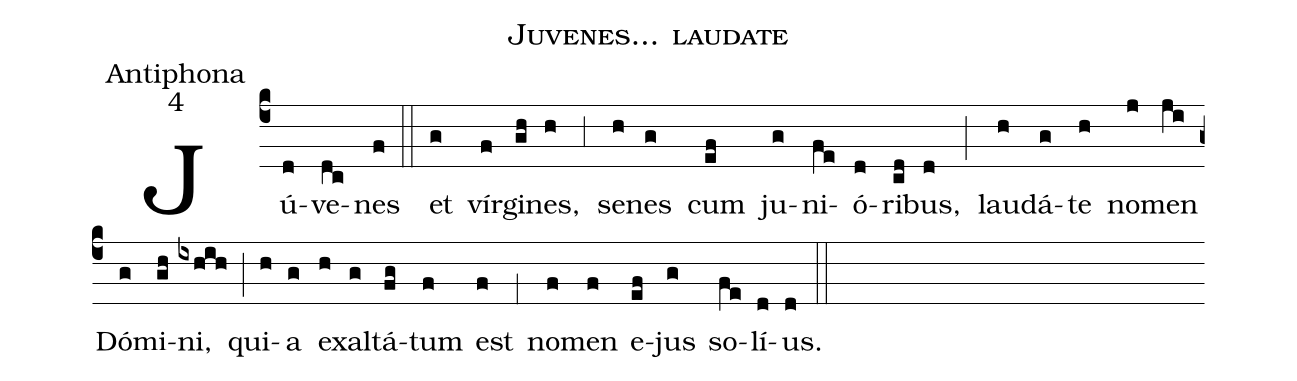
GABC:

name:Juvenes... laudate;
office-part:Antiphona;
mode:4;
%%
(c4) Jú(d)ve(dc)nes(f) (::)
et(g) vír(f)gi(gh)nes,(h) (,3) se(h)nes(g) cum(ef) ju(g)ni(fe)ó(d)ri(cd)bus,(d) (;) lau(h)dá(g)te(h) no(j)men(ji) Dó(g)mi(gh)ni,(ixhih) (;) qui(h)a(g) ex(h)al(g)tá(fg)tum(f) est(f) (,1) no(f)men(f) e(ef)jus(g) so(fe)lí(d)us.(d) (::)
